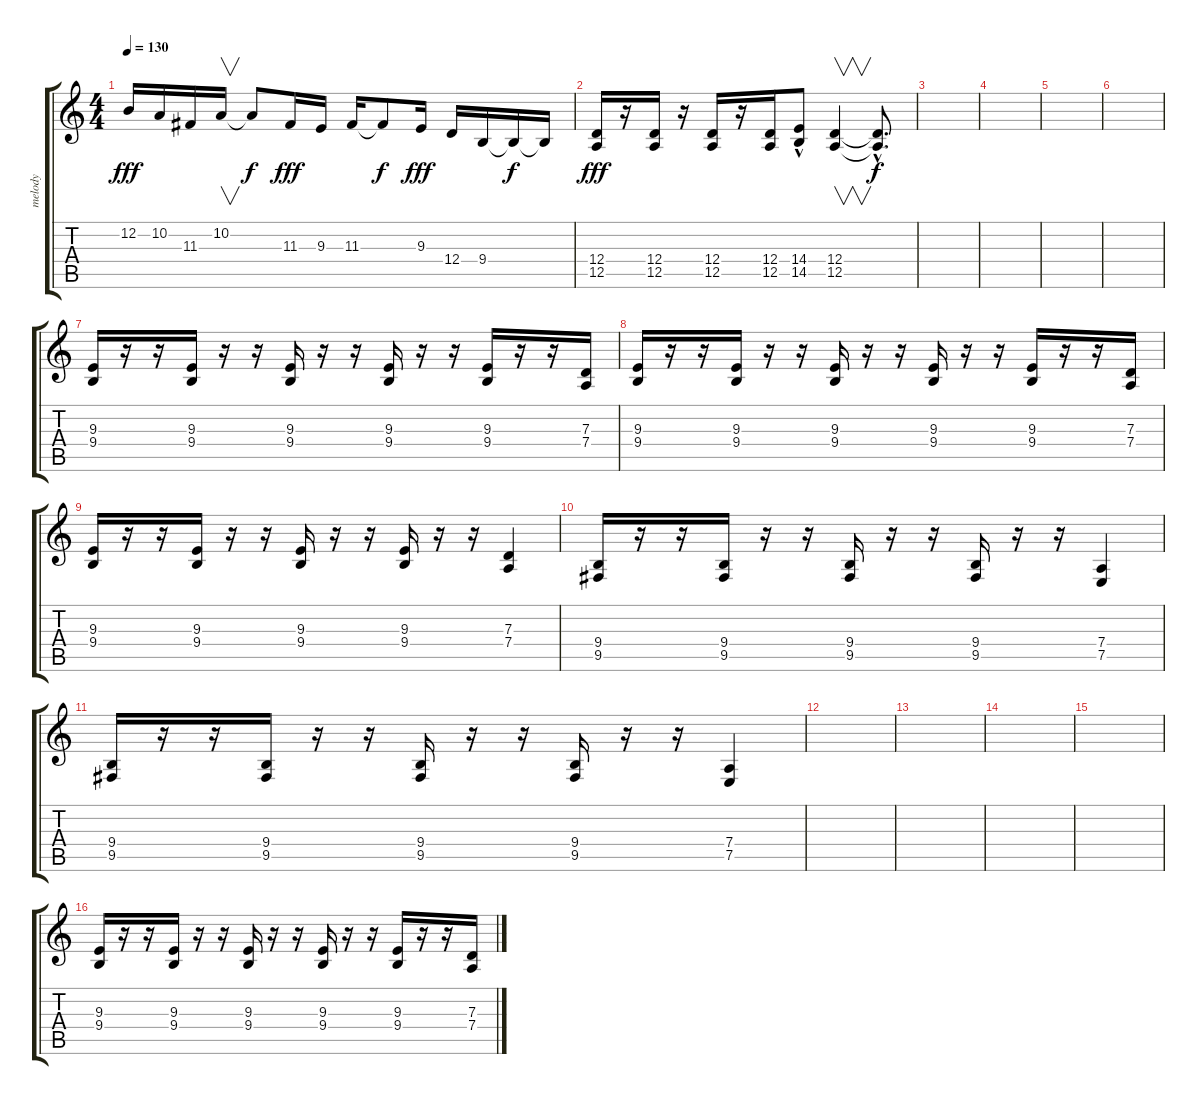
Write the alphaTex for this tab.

\track ("melody" "melody") {instrument churchorgan}
\staff {score tabs}
\tuning (E4 B3 G3 D3 A2 E2) {hide}
\ts (4 4)
\tempo 130
\clef g2
\ks c
12.2.16{dy fff} 10.2.16 11.3.16 10.2.16{v} 10.2{t}.8{dy f} 11.3.16{dy fff} 9.3.16 11.3.16 11.3{t}.8{dy f} 9.3.16{dy fff} 12.4.16 9.4.16 9.4{t}.16{dy f} 9.4{t}.16 |
(12.4 12.5).16{dy fff} r.16 (12.4 12.5).16 r.16 (12.4 12.5).16 r.16 (12.4 12.5).16 (14.4{hac} 14.5).8 (12.4 12.5).4{v} (12.4{t} 12.5{hac t}).8{d dy f} |
|
|
|
|
(9.3 9.4).16 r.16 r.16 (9.3 9.4).16 r.16 r.16 (9.3 9.4).16 r.16 r.16 (9.3 9.4).16 r.16 r.16 (9.3 9.4).16 r.16 r.16 (7.3 7.4).16 |
(9.3 9.4).16 r.16 r.16 (9.3 9.4).16 r.16 r.16 (9.3 9.4).16 r.16 r.16 (9.3 9.4).16 r.16 r.16 (9.3 9.4).16 r.16 r.16 (7.3 7.4).16 |
(9.3 9.4).16 r.16 r.16 (9.3 9.4).16 r.16 r.16 (9.3 9.4).16 r.16 r.16 (9.3 9.4).16 r.16 r.16 (7.3 7.4).4 |
(9.4 9.5).16 r.16 r.16 (9.4 9.5).16 r.16 r.16 (9.4 9.5).16 r.16 r.16 (9.4 9.5).16 r.16 r.16 (7.4 7.5).4 |
(9.4 9.5).16 r.16 r.16 (9.4 9.5).16 r.16 r.16 (9.4 9.5).16 r.16 r.16 (9.4 9.5).16 r.16 r.16 (7.4 7.5).4 |
|
|
|
|
(9.3 9.4).16 r.16 r.16 (9.3 9.4).16 r.16 r.16 (9.3 9.4).16 r.16 r.16 (9.3 9.4).16 r.16 r.16 (9.3 9.4).16 r.16 r.16 (7.3 7.4).16
